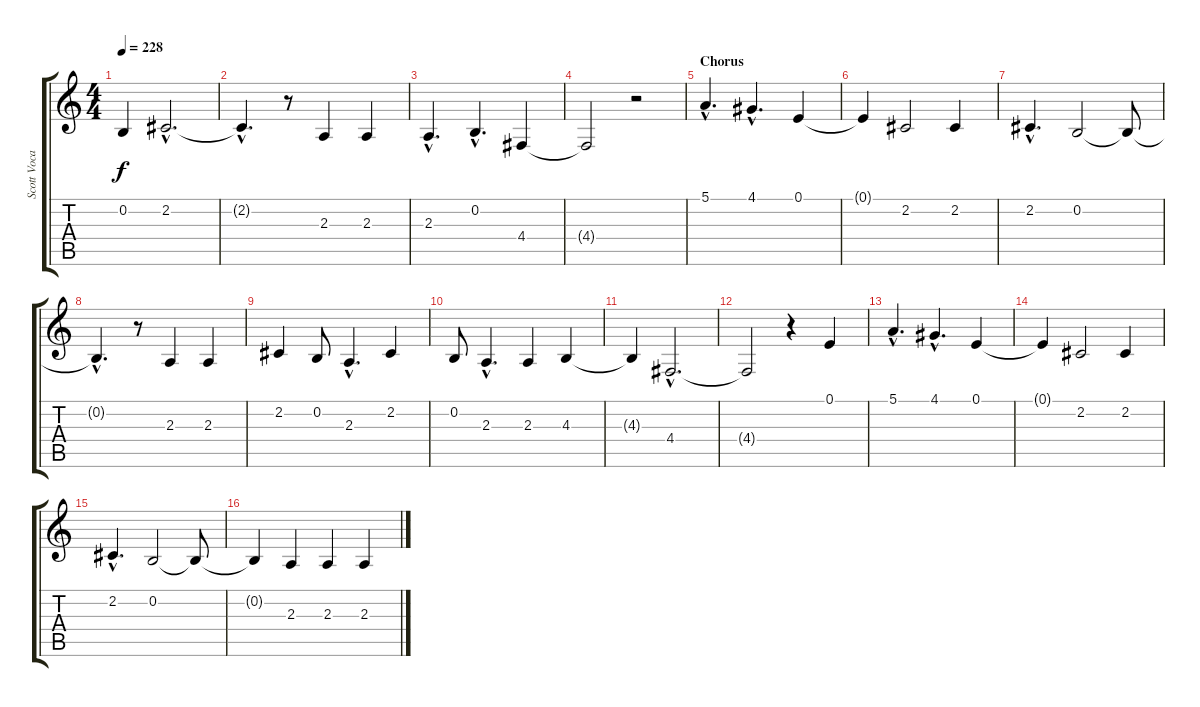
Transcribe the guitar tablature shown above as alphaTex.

\track ("Scott Vocals" "Scott Voca") {instrument lead2sawtooth}
\staff {score tabs}
\tuning (E4 B3 G3 D3 A2 E2) {hide}
\ts (4 4)
\tempo 228
\clef g2
\ks c
0.2{t}.4{dy f} 2.2{hac}.2{d} |
2.2{hac t}.4{d} r.8 2.3.4 2.3.4 |
2.3{hac}.4{d} 0.2{hac}.4{d} 4.4.4 |
4.4{t}.2 r.2 |
\section ("" "Chorus")
5.1{hac}.4{d volume 16} 4.1{hac}.4{d} 0.1.4 |
0.1{t}.4 2.2.2 2.2.4 |
2.2{hac}.4{d} 0.2.2 0.2{t}.8 |
0.2{hac t}.4{d} r.8 2.3.4 2.3.4 |
2.2.4 0.2.8 2.3{hac}.4{d} 2.2.4 |
0.2.8 2.3{hac}.4{d} 2.3.4 4.3.4 |
4.3{t}.4 4.4{hac}.2{d} |
4.4{t}.2 r.4 0.1.4 |
5.1{hac}.4{d} 4.1{hac}.4{d} 0.1.4 |
0.1{t}.4 2.2.2 2.2.4 |
2.2{hac}.4{d} 0.2.2 0.2{t}.8 |
0.2{t}.4 2.3.4 2.3.4 2.3.4
